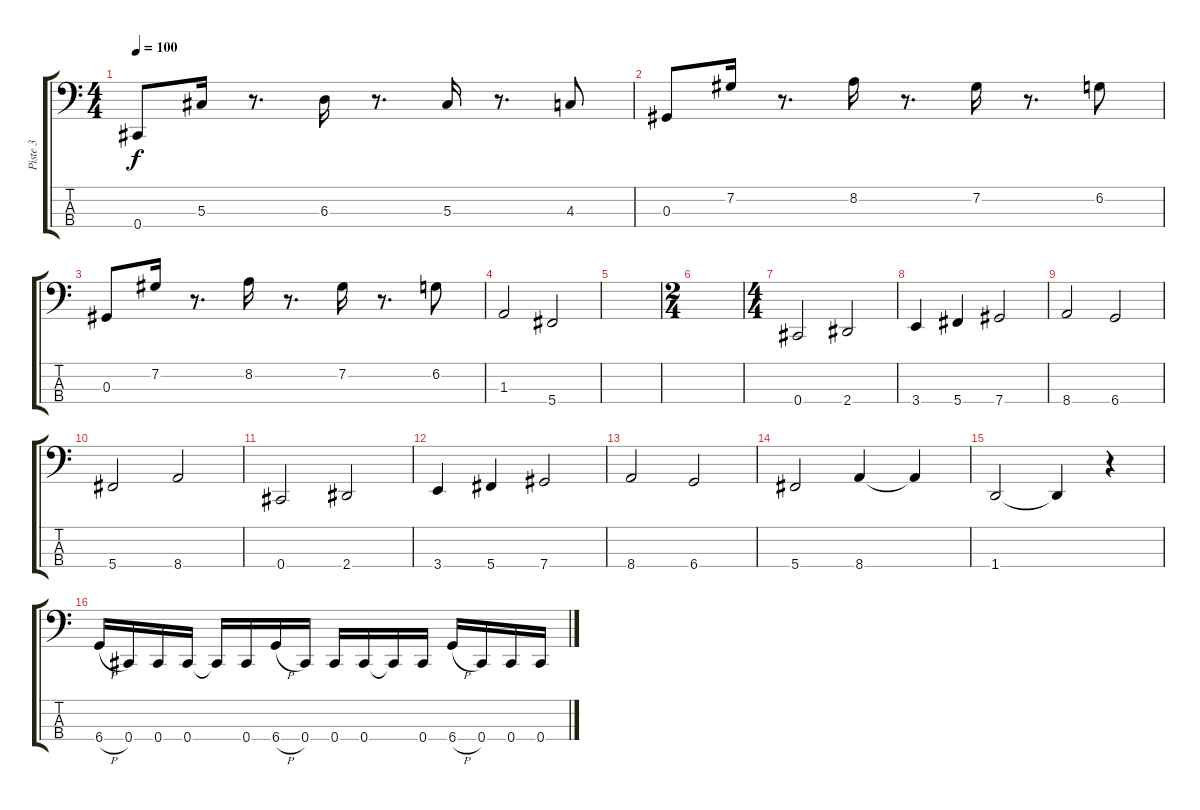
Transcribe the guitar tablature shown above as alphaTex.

\track ("Piste 3" "Piste 3") {instrument electricbassfinger}
\staff {score tabs}
\tuning (Gb2 Db2 Ab1 Db1) {hide}
\ts (4 4)
\tempo 100
\clef f4
\ks c
0.4.8{dy f} 5.3.16 r.8{d} 6.3.16 r.8{d} 5.3.16 r.8{d} 4.3.8 |
0.3.8 7.2.16 r.8{d} 8.2.16 r.8{d} 7.2.16 r.8{d} 6.2.8 |
0.3.8 7.2.16 r.8{d} 8.2.16 r.8{d} 7.2.16 r.8{d} 6.2.8 |
1.3.2{instrument electricbassfinger} 5.4.2 |
|
\ts (2 4)
|
\ts (4 4)
0.4.2 2.4.2 |
3.4.4 5.4.4 7.4.2 |
8.4.2 6.4.2 |
5.4.2 8.4.2 |
0.4.2 2.4.2 |
3.4.4 5.4.4 7.4.2 |
8.4.2 6.4.2 |
5.4.2 8.4.4 8.4{t}.4 |
1.4.2 1.4{t}.4 r.4 |
6.4{h}.16 0.4.16 0.4.16 0.4.16 0.4{t}.16 0.4.16 6.4{h}.16 0.4.16 0.4.16 0.4.16 0.4{t}.16 0.4.16 6.4{h}.16 0.4.16 0.4.16 0.4.16
